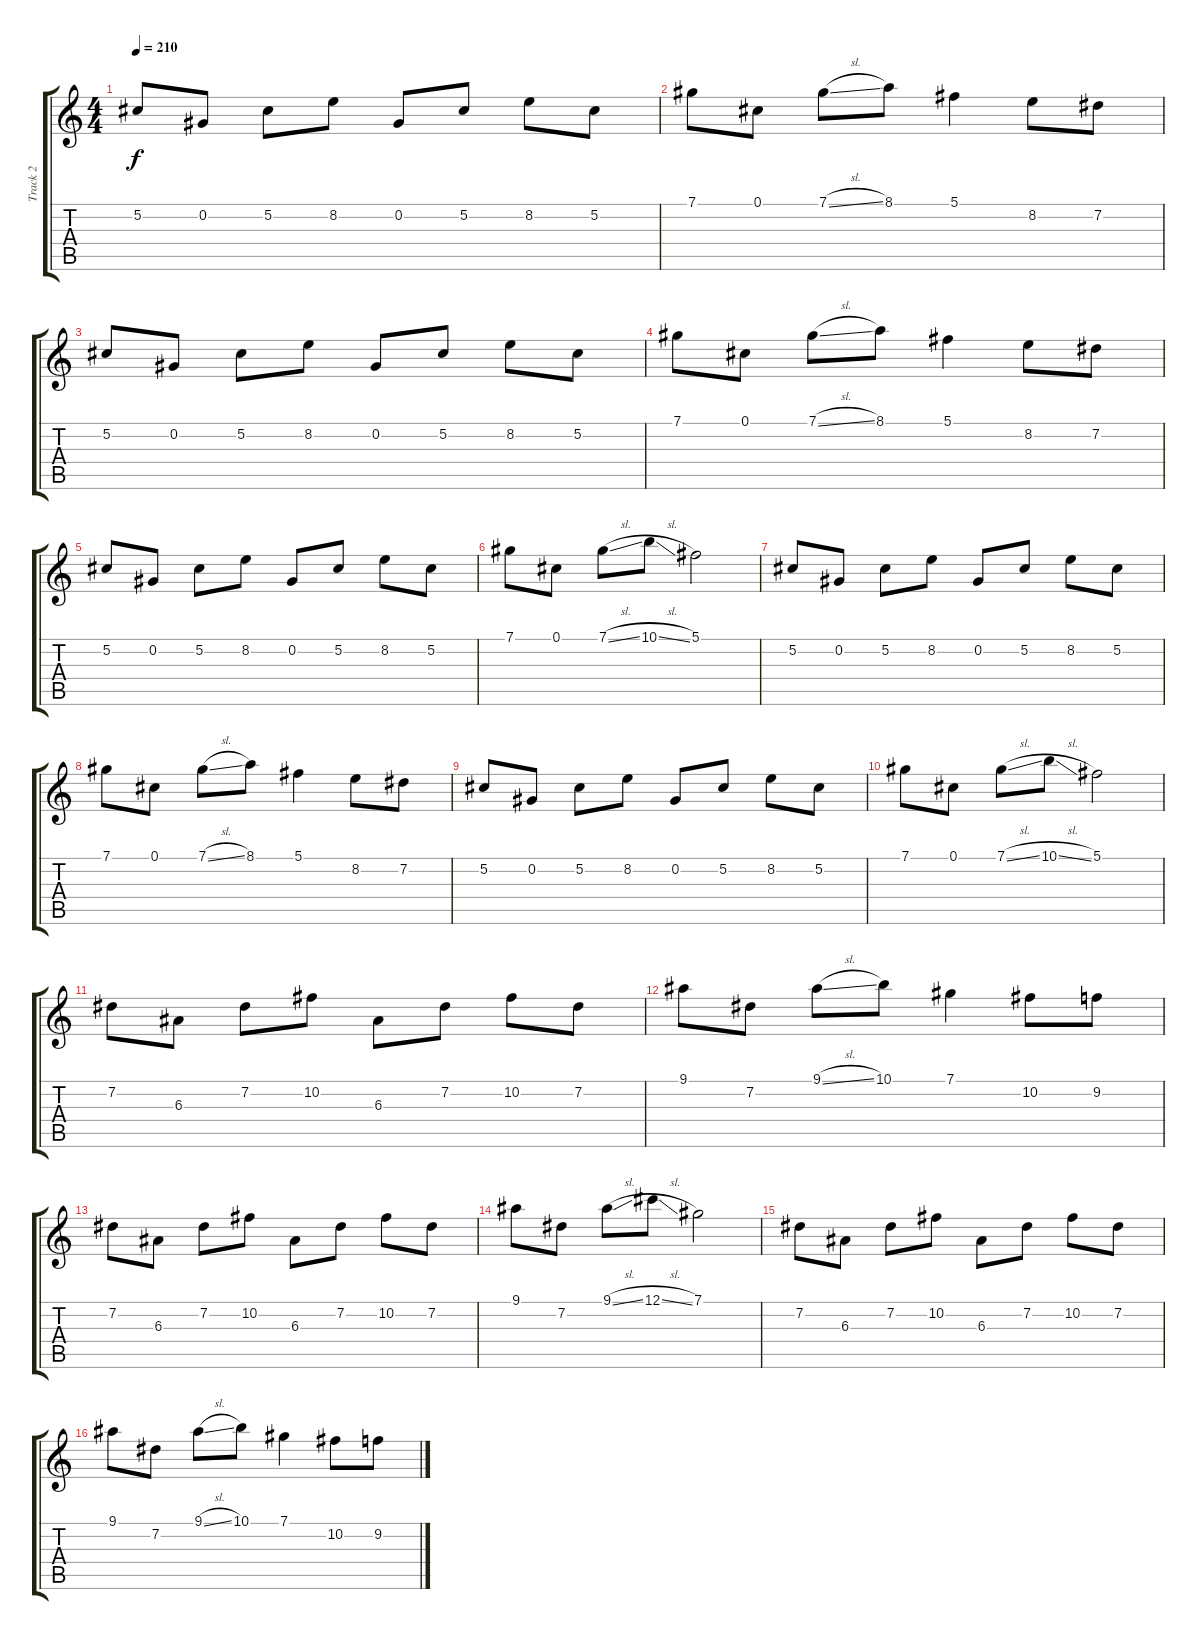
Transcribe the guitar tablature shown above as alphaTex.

\track ("Track 2" "Track 2") {instrument distortionguitar}
\staff {score tabs}
\tuning (Db4 Ab3 E3 B2 Gb2 Db2) {hide}
\ts (4 4)
\tempo 210
\clef g2
\ks c
5.2.8{dy f} 0.2.8 5.2.8 8.2.8 0.2.8 5.2.8 8.2.8 5.2.8 |
7.1.8 0.1.8 7.1{sl}.8 8.1.8 5.1.4 8.2.8 7.2.8 |
5.2.8 0.2.8 5.2.8 8.2.8 0.2.8 5.2.8 8.2.8 5.2.8 |
7.1.8 0.1.8 7.1{sl}.8 8.1.8 5.1.4 8.2.8 7.2.8 |
5.2.8 0.2.8 5.2.8 8.2.8 0.2.8 5.2.8 8.2.8 5.2.8 |
7.1.8 0.1.8 7.1{sl}.8 10.1{sl}.8 5.1.2 |
5.2.8 0.2.8 5.2.8 8.2.8 0.2.8 5.2.8 8.2.8 5.2.8 |
7.1.8 0.1.8 7.1{sl}.8 8.1.8 5.1.4 8.2.8 7.2.8 |
5.2.8 0.2.8 5.2.8 8.2.8 0.2.8 5.2.8 8.2.8 5.2.8 |
7.1.8 0.1.8 7.1{sl}.8 10.1{sl}.8 5.1.2 |
7.2.8 6.3.8 7.2.8 10.2.8 6.3.8 7.2.8 10.2.8 7.2.8 |
9.1.8 7.2.8 9.1{sl}.8 10.1.8 7.1.4 10.2.8 9.2.8 |
7.2.8 6.3.8 7.2.8 10.2.8 6.3.8 7.2.8 10.2.8 7.2.8 |
9.1.8 7.2.8 9.1{sl}.8 12.1{sl}.8 7.1.2 |
7.2.8 6.3.8 7.2.8 10.2.8 6.3.8 7.2.8 10.2.8 7.2.8 |
9.1.8 7.2.8 9.1{sl}.8 10.1.8 7.1.4 10.2.8 9.2.8
